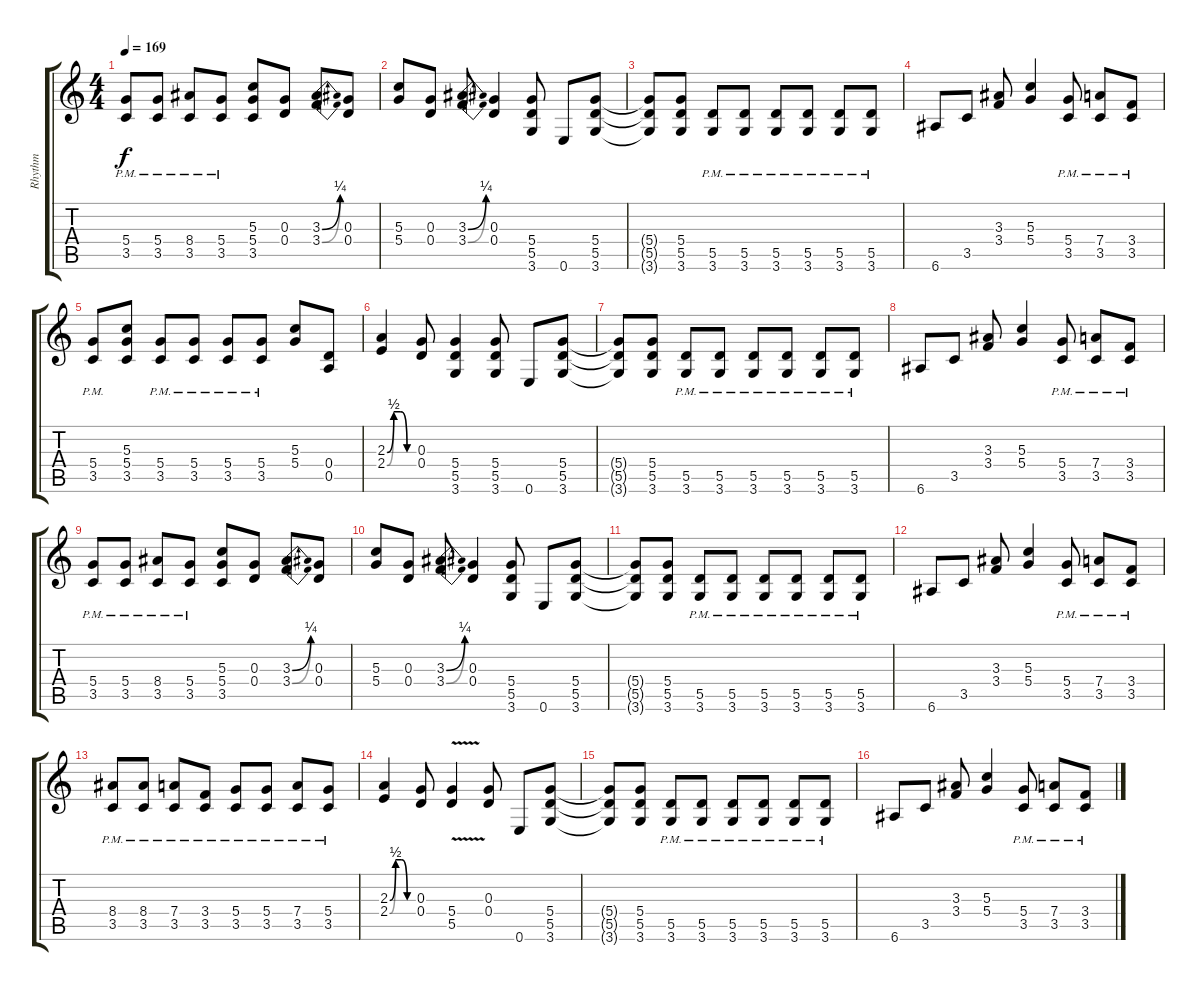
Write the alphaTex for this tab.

\track ("Rhythm" "Rhythm") {instrument overdrivenguitar}
\staff {score tabs}
\tuning (E4 B3 G3 D3 A2 E2) {hide}
\ts (4 4)
\tempo 169
\clef g2
\ks c
(5.4{pm} 3.5{pm}).8{dy f} (5.4{pm} 3.5{pm}).8 (8.4{pm} 3.5{pm}).8 (5.4{pm} 3.5{pm}).8 (5.3 5.4 3.5).8 (0.3 0.4).8 (3.3{be (bend 0 0 60 1)} 3.4{be (bend 0 0 60 1)}).8 (0.3 0.4).8 |
(5.3 5.4).8 (0.3 0.4).8 (3.3{be (bend 0 0 60 1)} 3.4{be (bend 0 0 60 1)}).8 (0.3 0.4).4 (5.4 5.5 3.6).8 0.6.8 (5.4 5.5 3.6).8 |
(5.4{t} 5.5{t} 3.6{t}).8 (5.4 5.5 3.6).8 (5.5{pm} 3.6{pm}).8 (5.5{pm} 3.6{pm}).8 (5.5{pm} 3.6{pm}).8 (5.5{pm} 3.6{pm}).8 (5.5{pm} 3.6{pm}).8 (5.5{pm} 3.6{pm}).8 |
6.6.8 3.5.8 (3.3 3.4).8 (5.3 5.4).4 (5.4{pm} 3.5{pm}).8 (7.4{pm} 3.5{pm}).8 (3.4{pm} 3.5{pm}).8 |
(5.4{pm} 3.5{pm}).8 (5.3 5.4 3.5).8 (5.4{pm} 3.5{pm}).8 (5.4{pm} 3.5{pm}).8 (5.4{pm} 3.5{pm}).8 (5.4{pm} 3.5{pm}).8 (5.3 5.4).8 (0.4 0.5).8 |
(2.3{be (custom 0 0 15 2 30 2 45 0 60 0)} 2.4{be (custom 0 0 15 2 30 2 45 0 60 0)}).4 (0.3 0.4).8 (5.4 5.5 3.6).4 (5.4 5.5 3.6).8 0.6.8 (5.4 5.5 3.6).8 |
(5.4{t} 5.5{t} 3.6{t}).8 (5.4 5.5 3.6).8 (5.5{pm} 3.6{pm}).8 (5.5{pm} 3.6{pm}).8 (5.5{pm} 3.6{pm}).8 (5.5{pm} 3.6{pm}).8 (5.5{pm} 3.6{pm}).8 (5.5{pm} 3.6{pm}).8 |
6.6.8 3.5.8 (3.3 3.4).8 (5.3 5.4).4 (5.4{pm} 3.5{pm}).8 (7.4{pm} 3.5{pm}).8 (3.4{pm} 3.5{pm}).8 |
(5.4{pm} 3.5{pm}).8 (5.4{pm} 3.5{pm}).8 (8.4{pm} 3.5{pm}).8 (5.4{pm} 3.5{pm}).8 (5.3 5.4 3.5).8 (0.3 0.4).8 (3.3{be (bend 0 0 60 1)} 3.4{be (bend 0 0 60 1)}).8 (0.3 0.4).8 |
(5.3 5.4).8 (0.3 0.4).8 (3.3{be (bend 0 0 60 1)} 3.4{be (bend 0 0 60 1)}).8 (0.3 0.4).4 (5.4 5.5 3.6).8 0.6.8 (5.4 5.5 3.6).8 |
(5.4{t} 5.5{t} 3.6{t}).8 (5.4 5.5 3.6).8 (5.5{pm} 3.6{pm}).8 (5.5{pm} 3.6{pm}).8 (5.5{pm} 3.6{pm}).8 (5.5{pm} 3.6{pm}).8 (5.5{pm} 3.6{pm}).8 (5.5{pm} 3.6{pm}).8 |
6.6.8 3.5.8 (3.3 3.4).8 (5.3 5.4).4 (5.4{pm} 3.5{pm}).8 (7.4{pm} 3.5{pm}).8 (3.4{pm} 3.5{pm}).8 |
(8.4{pm} 3.5{pm}).8 (8.4{pm} 3.5{pm}).8 (7.4{pm} 3.5{pm}).8 (3.4{pm} 3.5{pm}).8 (5.4{pm} 3.5{pm}).8 (5.4{pm} 3.5{pm}).8 (7.4{pm} 3.5{pm}).8 (5.4{pm} 3.5{pm}).8 |
(2.3{be (custom 0 0 15 2 30 2 45 0 60 0)} 2.4{be (custom 0 0 15 2 30 2 45 0 60 0)}).4 (0.3 0.4).8 (5.4{v} 5.5{v}).4 (0.3 0.4).8 0.6.8 (5.4 5.5 3.6).8 |
(5.4{t} 5.5{t} 3.6{t}).8 (5.4 5.5 3.6).8 (5.5{pm} 3.6{pm}).8 (5.5{pm} 3.6{pm}).8 (5.5{pm} 3.6{pm}).8 (5.5{pm} 3.6{pm}).8 (5.5{pm} 3.6{pm}).8 (5.5{pm} 3.6{pm}).8 |
6.6.8 3.5.8 (3.3 3.4).8 (5.3 5.4).4 (5.4{pm} 3.5{pm}).8 (7.4{pm} 3.5{pm}).8 (3.4{pm} 3.5{pm}).8
